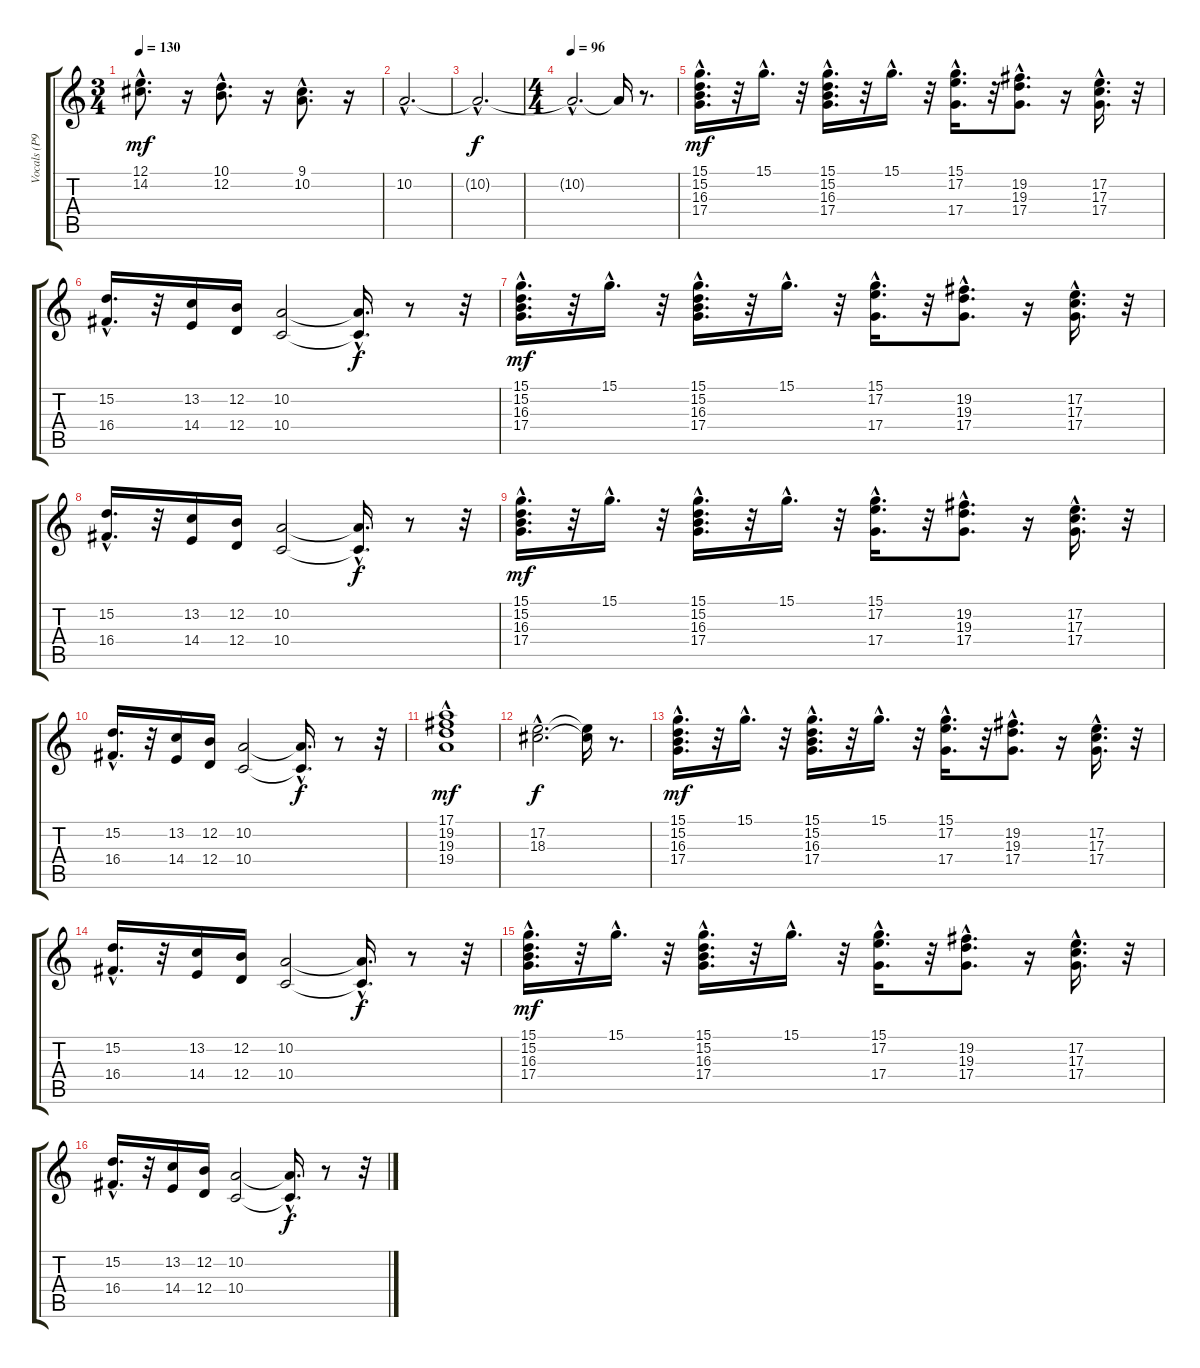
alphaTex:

\track ("Vocals (P91)" "Vocals (P9") {instrument pad3polysynth}
\staff {score tabs}
\tuning (E4 B3 G3 D3 A2 E2) {hide}
\ts (3 4)
\tempo 130
\clef g2
\ks c
(12.1{hac} 14.2{hac}).8{d dy mf} r.16 (10.1{hac} 12.2{hac}).8{d} r.16 (9.1{hac} 10.2{hac}).8{d} r.16 |
10.2{hac}.2{d} |
10.2{hac t}.2{d dy f} |
\ts (4 4)
\tempo 96
10.2{hac t}.2{d} 10.2{t}.16 r.8{d} |
(15.1{hac} 15.2{hac} 16.3{hac} 17.4{hac}).16{d dy mf} r.32 15.1{hac}.16{d} r.32 (15.1{hac} 15.2{hac} 16.3{hac} 17.4{hac}).16{d} r.32 15.1{hac}.16{d} r.32 (15.1{hac} 17.2{hac} 17.4{hac}).16{d} r.32 (19.2{hac} 19.3{hac} 17.4{hac}).8{d} r.16 (17.2{hac} 17.3{hac} 17.4{hac}).16{d} r.32 |
(15.2{hac} 16.4{hac}).16{d} r.32 (13.2 14.4).16 (12.2 12.4).16 (10.2 10.4).2 (10.2{hac t} 10.4{hac t}).16{d dy f} r.8 r.32 |
(15.1{hac} 15.2{hac} 16.3{hac} 17.4{hac}).16{d dy mf} r.32 15.1{hac}.16{d} r.32 (15.1{hac} 15.2{hac} 16.3{hac} 17.4{hac}).16{d} r.32 15.1{hac}.16{d} r.32 (15.1{hac} 17.2{hac} 17.4{hac}).16{d} r.32 (19.2{hac} 19.3{hac} 17.4{hac}).8{d} r.16 (17.2{hac} 17.3{hac} 17.4{hac}).16{d} r.32 |
(15.2{hac} 16.4{hac}).16{d} r.32 (13.2 14.4).16 (12.2 12.4).16 (10.2 10.4).2 (10.2{hac t} 10.4{hac t}).16{d dy f} r.8 r.32 |
(15.1{hac} 15.2{hac} 16.3{hac} 17.4{hac}).16{d dy mf} r.32 15.1{hac}.16{d} r.32 (15.1{hac} 15.2{hac} 16.3{hac} 17.4{hac}).16{d} r.32 15.1{hac}.16{d} r.32 (15.1{hac} 17.2{hac} 17.4{hac}).16{d} r.32 (19.2{hac} 19.3{hac} 17.4{hac}).8{d} r.16 (17.2{hac} 17.3{hac} 17.4{hac}).16{d} r.32 |
(15.2{hac} 16.4{hac}).16{d} r.32 (13.2 14.4).16 (12.2 12.4).16 (10.2 10.4).2 (10.2{hac t} 10.4{hac t}).16{d dy f} r.8 r.32 |
(17.1 19.2{hac} 19.3{hac} 19.4).1{dy mf} |
(17.2{hac} 18.3{hac}).2{d dy f} (17.2{t} 18.3{t}).16 r.8{d} |
(15.1{hac} 15.2{hac} 16.3{hac} 17.4{hac}).16{d dy mf} r.32 15.1{hac}.16{d} r.32 (15.1{hac} 15.2{hac} 16.3{hac} 17.4{hac}).16{d} r.32 15.1{hac}.16{d} r.32 (15.1{hac} 17.2{hac} 17.4{hac}).16{d} r.32 (19.2{hac} 19.3{hac} 17.4{hac}).8{d} r.16 (17.2{hac} 17.3{hac} 17.4{hac}).16{d} r.32 |
(15.2{hac} 16.4{hac}).16{d} r.32 (13.2 14.4).16 (12.2 12.4).16 (10.2 10.4).2 (10.2{hac t} 10.4{hac t}).16{d dy f} r.8 r.32 |
(15.1{hac} 15.2{hac} 16.3{hac} 17.4{hac}).16{d dy mf} r.32 15.1{hac}.16{d} r.32 (15.1{hac} 15.2{hac} 16.3{hac} 17.4{hac}).16{d} r.32 15.1{hac}.16{d} r.32 (15.1{hac} 17.2{hac} 17.4{hac}).16{d} r.32 (19.2{hac} 19.3{hac} 17.4{hac}).8{d} r.16 (17.2{hac} 17.3{hac} 17.4{hac}).16{d} r.32 |
(15.2{hac} 16.4{hac}).16{d} r.32 (13.2 14.4).16 (12.2 12.4).16 (10.2 10.4).2 (10.2{hac t} 10.4{hac t}).16{d dy f} r.8 r.32
